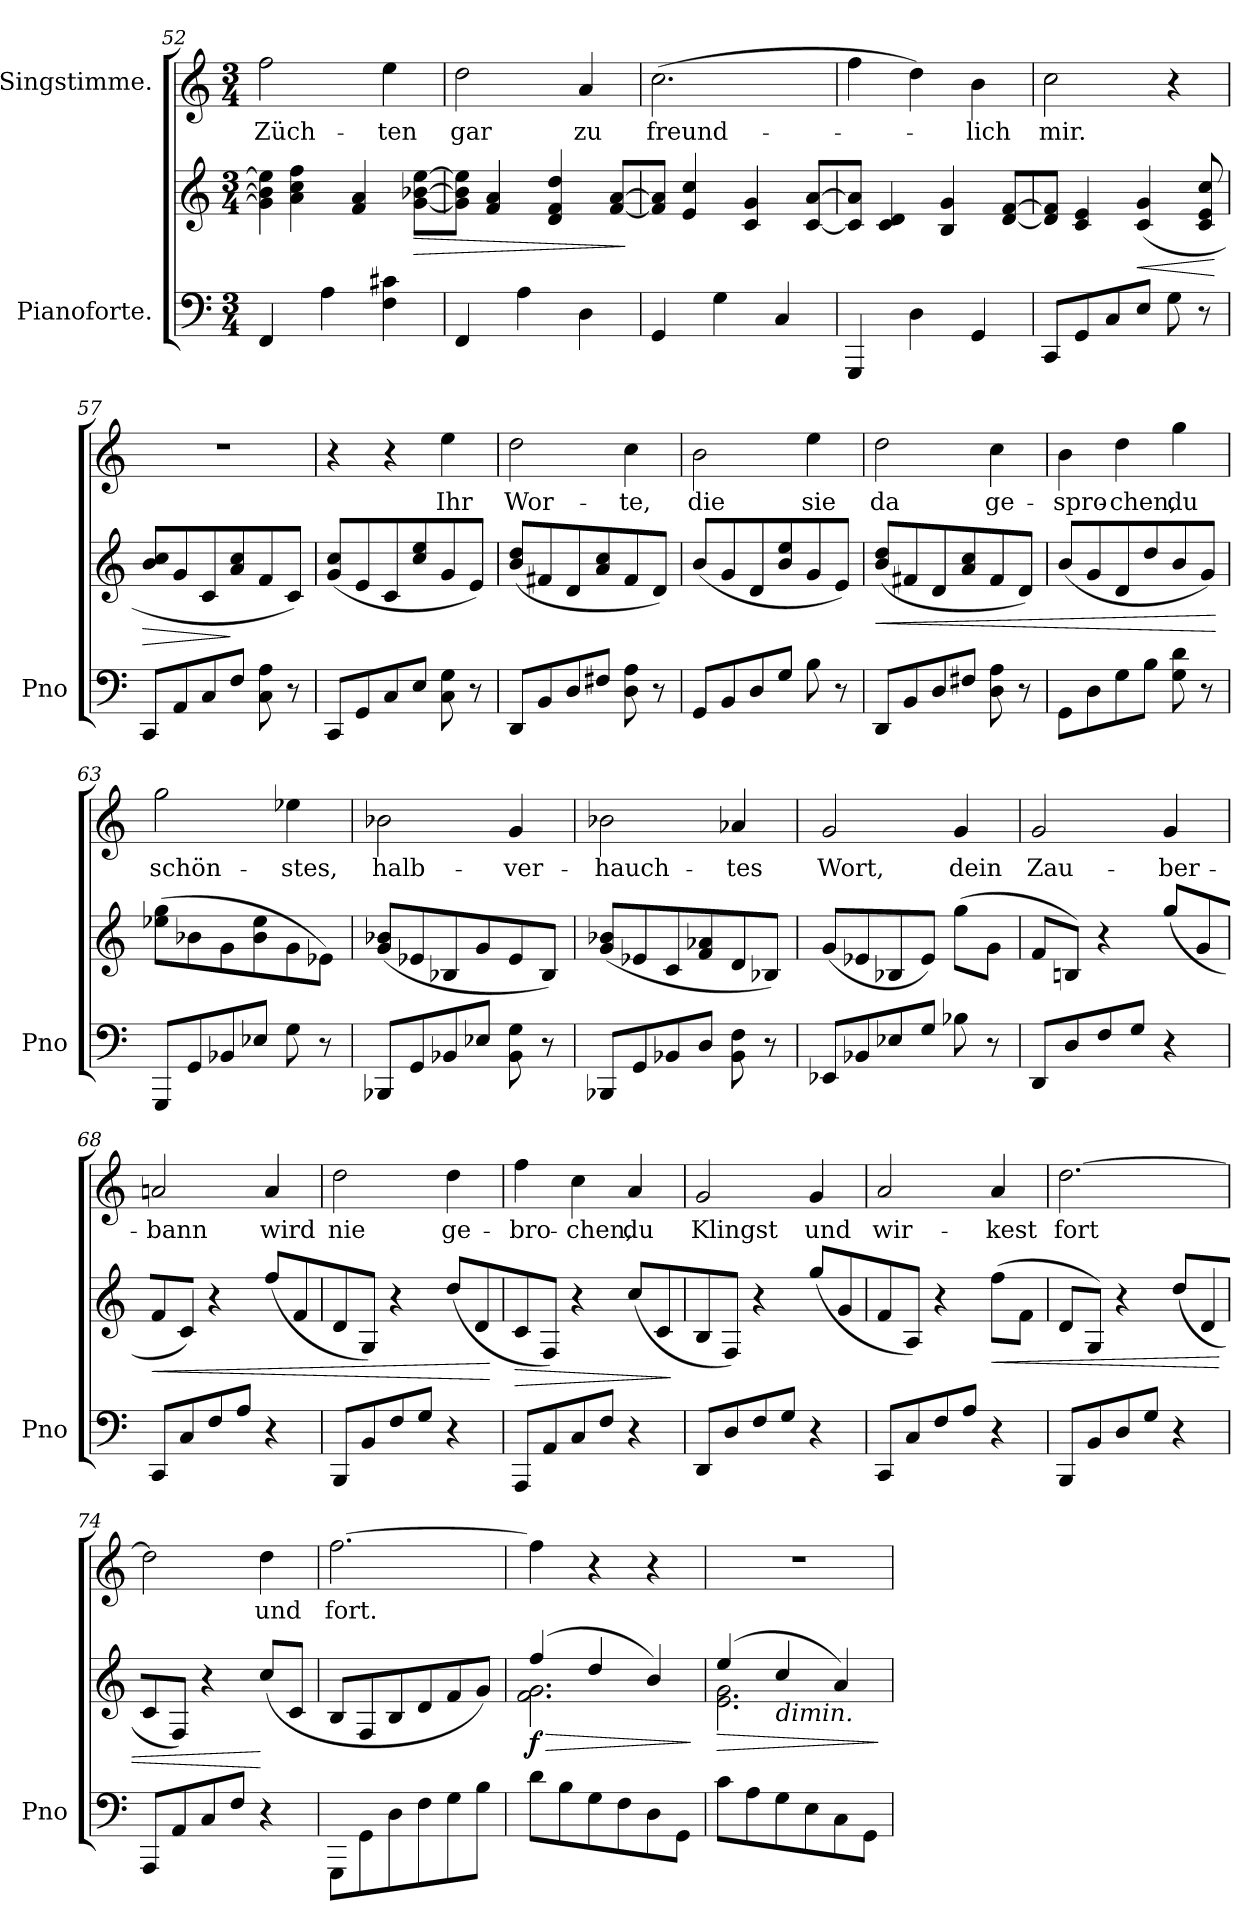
**kern	**kern	**dynam	**kern	**text
*part2	*part2	*part2	*part1	*part1
*staff3	*staff2	*staff2/3	*staff1	*staff1
*I"Pianoforte.	*	*	*I"Singstimme.	*
*I'Pno	*	*	*	*
*clefF4	*clefG2	*	*clefG2	*
*k[]	*k[]	*	*k[]	*
*M3/4	*M3/4	*	*M3/4	*
=52	=52	=52	=52	=52
!	!	!	!	!LO:LY:b
4FF/	8g\] 8b-\] 8ee\]J	.	2ff\	Züch-
.	4a\ 4cc\ 4ff\	.	.	.
4A\	.	.	.	.
.	4f/ 4a/	.	.	.
!	!	!	!	!LO:LY:b
4F\ 4c#X\	.	.	4ee\	-ten
!	!	!LO:HP:b	!	!
.	[8g\ [8b-X\ [8ee\L	>	.	.
=53	=53	=53	=53	=53
!	!	!	!	!LO:LY:b
4FF/	8g\] 8b-\] 8ee\]J	.	2dd\	gar
.	4f/ 4a/	.	.	.
4A\	.	.	.	.
.	4d/ 4f/ 4dd/	.	.	.
!	!	!	!	!LO:LY:b
4D\	.	.	4a/	zu
.	[8f/ [8a/L	.	.	.
.	.	]	.	.
=54	=54	=54	=54	=54
!	!	!	!	!LO:LY:b
4GG/	8f/] 8a/]J	.	(>2.cc\	freund-
.	4e/ 4cc/	.	.	.
4G\	.	.	.	.
.	4c/ 4g/	.	.	.
4C/	.	.	.	.
.	[8c/ [8a/L	.	.	.
=55	=55	=55	=55	=55
4GGG/	8c/] 8a/]J	.	4ff\	.
.	4c/ 4d/	.	.	.
4D\	.	.	4dd\)	.
.	4B/ 4g/	.	.	.
!	!	!	!	!LO:LY:b
4GG/	.	.	4b\	-lich
.	[8d/ [8f/L	.	.	.
=56	=56	=56	=56	=56
!	!	!	!	!LO:LY:b
8CC/L	8d/] 8f/]J	.	2cc\	mir.
8GG/	4c/ 4e/	.	.	.
8C/	.	.	.	.
!	!	!LO:HP:b	!	!
8E/J	(>4c/ 4g/	<	.	.
8G\	.	.	4r	.
8r	8c/ 8e/ 8cc/	.	.	.
.	.	[	.	.
!!LO:LB:g=z
=57	=57	=57	=57	=57
!	!	!LO:HP:b	!	!
8CC/L	8b/ 8cc/L	>	2.r	.
8AA/	8g/	.	.	.
8C/	8c/	.	.	.
8F/J	8a/ 8cc/	]	.	.
8C\ 8A\	8f/	.	.	.
8r	8c/J)	.	.	.
=58	=58	=58	=58	=58
8CC/L	(>8g/ 8cc/L	.	4r	.
8GG/	8e/	.	.	.
8C/	8c/	.	4r	.
8E/J	8cc/ 8ee/	.	.	.
!	!	!	!	!LO:LY:b
8C\ 8G\	8g/	.	4ee\	Ihr
8r	8e/J)	.	.	.
=59	=59	=59	=59	=59
!	!	!	!	!LO:LY:b
8DD/L	(>8b/ 8dd/L	.	2dd\	Wor-
8BB/	8f#X/	.	.	.
8D/	8d/	.	.	.
8F#X/J	8a/ 8cc/	.	.	.
!	!	!	!	!LO:LY:b
8D\ 8A\	8f#/	.	4cc\	-te,
8r	8d/J)	.	.	.
=60	=60	=60	=60	=60
!	!	!	!	!LO:LY:b
8GG/L	(>8b/L	.	2b\	die
8BB/	8g/	.	.	.
8D/	8d/	.	.	.
8G/J	8b/ 8ee/	.	.	.
!	!	!	!	!LO:LY:b
8B\	8g/	.	4ee\	sie
8r	8e/J)	.	.	.
=61	=61	=61	=61	=61
!	!	!LO:HP:b	!	!LO:LY:b
8DD/L	(>8b/ 8dd/L	<	2dd\	da
8BB/	8f#X/	.	.	.
8D/	8d/	.	.	.
8F#X/J	8a/ 8cc/	.	.	.
!	!	!	!	!LO:LY:b
8D\ 8A\	8f#/	.	4cc\	ge-
8r	8d/J)	.	.	.
!!LO:LB:g=z
=62	=62	=62	=62	=62
!	!	!	!	!LO:LY:b
8GG\L	(>8b/L	.	4b\	spro-
8D\	8g/	.	.	.
!	!	!	!	!LO:LY:b
8G\	8d/	.	4dd\	-chen,
8B\J	8dd/	.	.	.
!	!	!	!	!LO:LY:b
8G\ 8d\	8b/	.	4gg\	du
8r	8g/J)	.	.	.
.	.	[	.	.
=63	=63	=63	=63	=63
!	!	!	!	!LO:LY:b
8GGG/L	(>8ee-X\ 8gg\L	.	2gg\	schön-
8GG/	8b-X\	.	.	.
8BB-X/	8g\	.	.	.
8E-X/J	8b-\ 8ee-\	.	.	.
!	!	!	!	!LO:LY:b
8G\	8g\	.	4ee-X\	-stes,
8r	8e-X\J)	.	.	.
=64	=64	=64	=64	=64
!	!	!	!	!LO:LY:b
8BBB-X/L	(>8g/ 8b-X/L	.	2b-X\	halb-
8GG/	8e-X/	.	.	.
8BB-X/	8B-X/	.	.	.
8E-X/J	8g/	.	.	.
!	!	!	!	!LO:LY:b
8BB-\ 8G\	8e-/	.	4g/	-ver-
8r	8B-/J)	.	.	.
=65	=65	=65	=65	=65
!	!	!	!	!LO:LY:b
8BBB-X/L	(>8g/ 8b-X/L	.	2b-X\	-hauch-
8GG/	8e-X/	.	.	.
8BB-X/	8c/	.	.	.
8D/J	8f/ 8a-X/	.	.	.
!	!	!	!	!LO:LY:b
8BB-\ 8F\	8d/	.	4a-X/	-tes
8r	8B-X/J)	.	.	.
=66	=66	=66	=66	=66
!	!	!	!	!LO:LY:b
8EE-X/L	(>8g/L	.	2g/	Wort,
8BB-X/	8e-X/	.	.	.
8E-X/	8B-X/	.	.	.
8G/J	8e-/J)	.	.	.
!	!	!	!	!LO:LY:b
8B-X\	(>8gg\L	.	4g/	dein
8r	8g\J	.	.	.
!!LO:LB:g=z
=67	=67	=67	=67	=67
!	!	!	!	!LO:LY:b
8DD/L	8f/L	.	2g/	Zau-
8D/	8Bn/J)	.	.	.
8F/	4r	.	.	.
8G/J	.	.	.	.
!	!	!	!	!LO:LY:b
4r	(<8gg/L	.	4g/	-ber-
.	8g/	.	.	.
=68	=68	=68	=68	=68
!	!	!LO:HP:b	!	!LO:LY:b
8CC/L	8f/	<	2an/	-bann
8C/	8c/J)	.	.	.
8F/	4r	.	.	.
8A/J	.	.	.	.
!	!	!	!	!LO:LY:b
4r	(<8ff/L	.	4a/	wird
.	8f/	.	.	.
=69	=69	=69	=69	=69
!	!	!	!	!LO:LY:b
8BBB/L	8d/	.	2dd\	nie
8BB/	8G/J)	.	.	.
8F/	4r	.	.	.
8G/J	.	.	.	.
!	!	!	!	!LO:LY:b
4r	(<8dd/L	.	4dd\	ge-
.	8d/	.	.	.
.	.	[	.	.
=70	=70	=70	=70	=70
!	!	!LO:HP:b	!	!LO:LY:b
8AAA/L	8c/	>	4ff\	-bro-
8AA/	8F/J)	.	.	.
!	!	!	!	!LO:LY:b
8C/	4r	.	4cc\	-chen,
8F/J	.	.	.	.
!	!	!	!	!LO:LY:b
4r	(<8cc/L	.	4a/	du
.	8c/	.	.	.
.	.	]	.	.
=71	=71	=71	=71	=71
!	!	!	!	!LO:LY:b
8DD/L	8B/	.	2g/	Klingst
8D/	8F/J)	.	.	.
8F/	4r	.	.	.
8G/J	.	.	.	.
!	!	!	!	!LO:LY:b
4r	(<8gg/L	.	4g/	und
.	8g/	.	.	.
=72	=72	=72	=72	=72
!	!	!	!	!LO:LY:b
8CC/L	8f/	.	2a/	wir-
8C/	8A/J)	.	.	.
8F/	4r	.	.	.
8A/J	.	.	.	.
!	!	!LO:HP:b	!	!LO:LY:b
4r	(>8ff\L	<	4a/	-kest
.	8f\J	.	.	.
!!LO:PB:g=z
=73	=73	=73	=73	=73
!	!	!	!	!LO:LY:b
8BBB/L	8d/L	.	[2.dd\	fort
8BB/	8G/J)	.	.	.
8D/	4r	.	.	.
8G/J	.	.	.	.
4r	(<8dd/L	.	.	.
.	8d/	.	.	.
=74	=74	=74	=74	=74
8AAA/L	8c/	.	2dd\]	.
8AA/	8F/J)	.	.	.
8C/	4r	.	.	.
8F/J	.	.	.	.
!	!	!	!	!LO:LY:b
4r	(<8cc/L	[	4dd\	und
.	8c/J	.	.	.
=75	=75	=75	=75	=75
!	!	!	!	!LO:LY:b
8GGG\L	8B/L	.	[2.ff\	fort.
8GG\	8F/	.	.	.
8D\	8B/	.	.	.
8F\	8d/	.	.	.
8G\	8f/	.	.	.
8B\J	8g/J)	.	.	.
=76	=76	=76	=76	=76
!	!	!LO:HP:b	!	!
*	*^	*	*	*
!	!	!	!LO:DY:n=1:b	!	!
8d\L	(>4ff/	2.f\ 2.g\	> f	4ff\]	.
8B\	.	.	.	.	.
8G\	4dd/	.	.	4r	.
8F\	.	.	.	.	.
8D\	4b/)	.	.	4r	.
8GG\J	.	.	.	.	.
*	*v	*v	*	*	*
.	.	]	.	.
=77	=77	=77	=77	=77
*	*	*	*MM110	*
!	!	!	!LO:TX:a:i:t=poco a poco	!
!	!LO:TX:b:i:t=rit.	!	!	!
!	!	!LO:HP:b	!	!
*	*^	*	*^	*
8c\L	(>4ee/	2.e\ 2.g\	>	2.r	2ryy	.
8A\	.	.	.	.	.	.
!	!LO:TX:b:i:t=dimin.	!	!	!	!	!
8G\	4cc/	.	.	.	.	.
8E\	.	.	.	.	.	.
*	*	*	*	*MM100	*	*
8C\	4a/)	.	.	.	4ryy	.
8GG\J	.	.	.	.	.	.
*	*v	*v	*	*	*	*
.	.	]	.	.	.
*	*	*	*v	*v	*
=	=	=	=	=
*-	*-	*-	*-	*-
